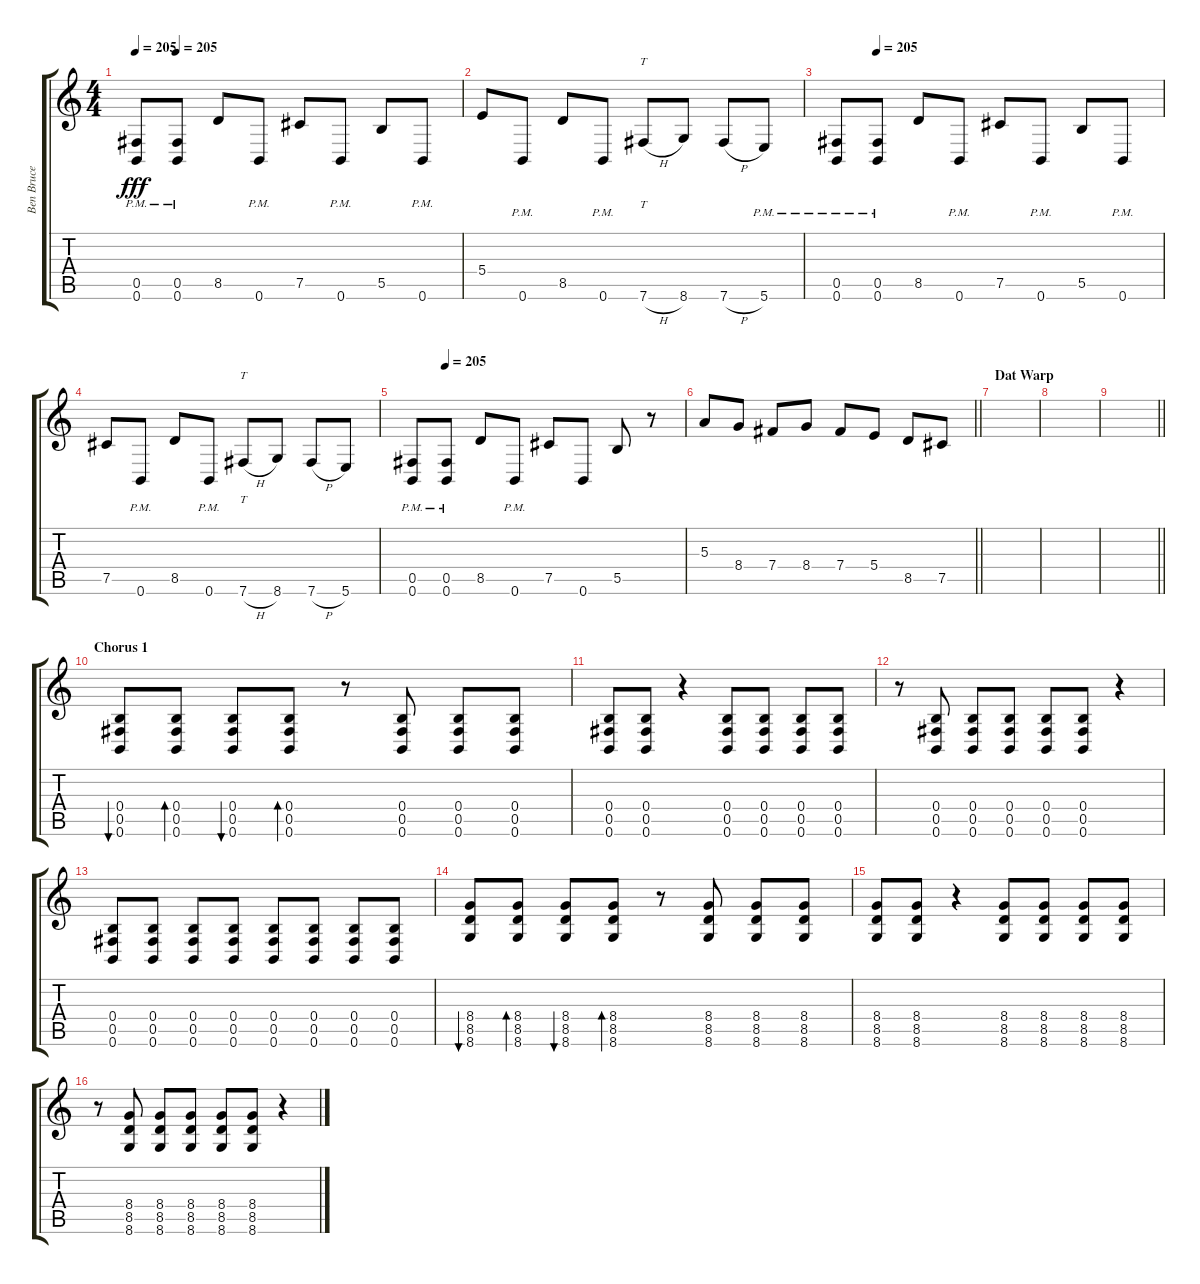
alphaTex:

\track ("Ben Bruce" "Ben Bruce") {instrument distortionguitar}
\staff {score tabs}
\tuning (Db4 Ab3 E3 B2 Gb2 B1) {hide}
\ts (4 4)
\tempo 205
\tempo (205 0.125)
\clef g2
\ks c
(0.5{pm} 0.6{pm}).8{dy fff} (0.5{pm} 0.6{pm}).8 8.5.8 0.6{pm}.8 7.5.8 0.6{pm}.8 5.5.8 0.6{pm}.8 |
5.4.8 0.6{pm}.8 8.5.8 0.6{pm}.8 7.6{h}.8{tt} 8.6.8 7.6{h}.8 5.6{pm}.8 |
\tempo (205 0.125)
(0.5{pm} 0.6{pm}).8 (0.5{pm} 0.6{pm}).8 8.5.8 0.6{pm}.8 7.5.8 0.6{pm}.8 5.5.8 0.6{pm}.8 |
7.5.8 0.6{pm}.8 8.5.8 0.6{pm}.8 7.6{h}.8{tt} 8.6.8 7.6{h}.8 5.6.8 |
\tempo (205 0.125)
(0.5{pm} 0.6{pm}).8 (0.5{pm} 0.6{pm}).8 8.5.8 0.6{pm}.8 7.5.8 0.6.8 5.5.8 r.8 |
\barLineRight lightlight
5.3.8 8.4.8 7.4.8 8.4.8 7.4.8 5.4.8 8.5.8 7.5.8 |
\section ("" "Dat Warp")
|
|
\barLineRight lightlight
|
\section ("" "Chorus 1")
(0.4 0.5 0.6).8{bu 60} (0.4 0.5 0.6).8{bd 60} (0.4 0.5 0.6).8{bu 60} (0.4 0.5 0.6).8{bd 60} r.8 (0.4 0.5 0.6).8 (0.4 0.5 0.6).8 (0.4 0.5 0.6).8 |
(0.4 0.5 0.6).8 (0.4 0.5 0.6).8 r.4 (0.4 0.5 0.6).8 (0.4 0.5 0.6).8 (0.4 0.5 0.6).8 (0.4 0.5 0.6).8 |
r.8 (0.4 0.5 0.6).8 (0.4 0.5 0.6).8 (0.4 0.5 0.6).8 (0.4 0.5 0.6).8 (0.4 0.5 0.6).8 r.4 |
(0.4 0.5 0.6).8 (0.4 0.5 0.6).8 (0.4 0.5 0.6).8 (0.4 0.5 0.6).8 (0.4 0.5 0.6).8 (0.4 0.5 0.6).8 (0.4 0.5 0.6).8 (0.4 0.5 0.6).8 |
(8.4 8.5 8.6).8{bu 60} (8.4 8.5 8.6).8{bd 60} (8.4 8.5 8.6).8{bu 60} (8.4 8.5 8.6).8{bd 60} r.8 (8.4 8.5 8.6).8 (8.4 8.5 8.6).8 (8.4 8.5 8.6).8 |
(8.4 8.5 8.6).8 (8.4 8.5 8.6).8 r.4 (8.4 8.5 8.6).8 (8.4 8.5 8.6).8 (8.4 8.5 8.6).8 (8.4 8.5 8.6).8 |
r.8 (8.4 8.5 8.6).8 (8.4 8.5 8.6).8 (8.4 8.5 8.6).8 (8.4 8.5 8.6).8 (8.4 8.5 8.6).8 r.4
